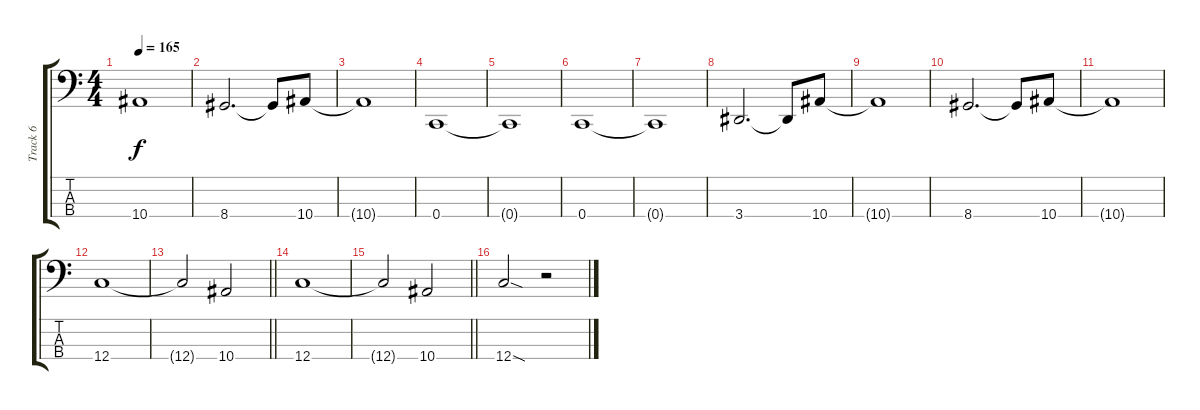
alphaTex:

\track ("Track 6" "Track 6") {instrument electricbasspick}
\staff {score tabs}
\tuning (F2 C2 G1 C1) {hide}
\ts (4 4)
\tempo 165
\clef f4
\ks c
10.4{t}.1{dy f} |
8.4.2{d} 8.4{t}.8 10.4.8 |
10.4{t}.1 |
0.4.1 |
0.4{t}.1 |
0.4.1 |
0.4{t}.1 |
3.4.2{d} 3.4{t}.8 10.4.8 |
10.4{t}.1 |
8.4.2{d} 8.4{t}.8 10.4.8 |
10.4{t}.1 |
12.4.1 |
\barLineRight lightlight
12.4{t}.2 10.4.2 |
12.4.1 |
\barLineRight lightlight
12.4{t}.2 10.4.2 |
12.4{sod}.2 r.2
